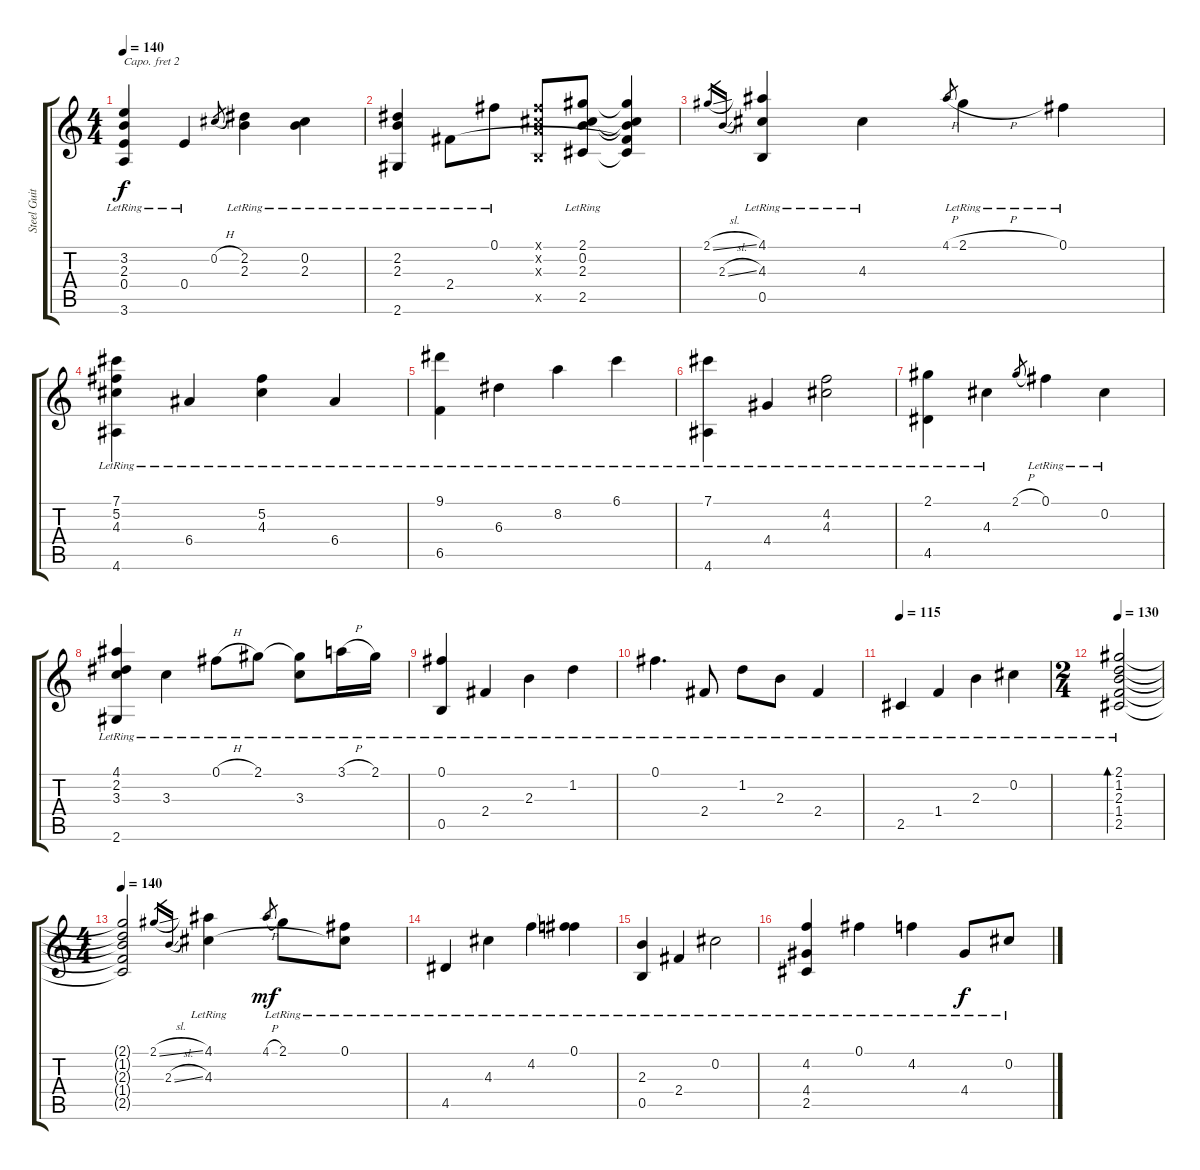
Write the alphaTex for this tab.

\track ("Steel Guitar" "Steel Guit") {instrument acousticguitarsteel}
\staff {score tabs}
\capo 2
\tuning (E4 B3 G3 D3 A2 E2) {hide}
\ts (4 4)
\tempo 140
\clef g2
\ks c
(3.2{lr} 2.3{lr} 0.4{lr} 3.6{lr}).4{dy f} 0.4{lr}.4 0.2{h}.8{gr} (2.2{lr} 2.3{lr}).4 (0.2{lr} 2.3{lr}).4 |
(2.2{lr} 2.3{lr} 2.6{lr}).4 2.4{lr}.8 0.1{lr}.8 (0.1{x} 0.2{x} 0.3{x} 0.5{x}).8 (2.1{lr} 0.2{lr} 2.3{lr} 2.5{lr}).8 (2.1{t} 0.2{t} 2.3{t} 2.4{t} 2.5{t}).4 |
2.1{sl}.16{gr} 2.3{sl}.16{gr} (4.1{lr} 4.3{lr} 0.5{lr}).4 4.3{lr}.4 4.1{h}.8{gr} 2.1{h lr}.4 0.1{lr}.4 |
(7.1{lr} 5.2{lr} 4.3{lr} 4.6{lr}).4 6.4{lr}.4 (5.2{lr} 4.3{lr}).4 6.4{lr}.4 |
(9.1{lr} 6.5{lr}).4 6.3{lr}.4 8.2{lr}.4 6.1{lr}.4 |
(7.1{lr} 4.6{lr}).4 4.4{lr}.4 (4.2{lr} 4.3{lr}).2 |
(2.1{lr} 4.5{lr}).4 4.3{lr}.4 2.1{h}.8{gr} 0.1{lr}.4 0.2{lr}.4 |
(4.1{lr} 2.2{lr} 3.3{lr} 2.6{lr}).4 3.3{lr}.4 0.1{h lr}.8 2.1{lr}.8 (2.1{t} 3.3{lr}).8 3.1{h lr}.16 2.1{lr}.16 |
(0.1{lr} 0.5{lr}).4 2.4{lr}.4 2.3{lr}.4 1.2{lr}.4 |
0.1{lr}.4{d} 2.4{lr}.8 1.2{lr}.8 2.3{lr}.8 2.4{lr}.4 |
\tempo 115
2.5{lr}.4 1.4{lr}.4 2.3{lr}.4 0.2{lr}.4 |
\ts (2 4)
\tempo 130
(2.1{lr} 1.2{lr} 2.3{lr} 1.4{lr} 2.5{lr}).2{bd 240} |
\ts (4 4)
\tempo 140
(2.1{t} 1.2{t} 2.3{t} 1.4{t} 2.5{t}).2 2.1{sl}.16{gr} 2.3{sl}.16{gr} (4.1{lr} 4.3{lr}).4 4.1{h}.8{gr dy mf} 2.1{lr}.8 (0.1{lr} 4.3{t}).8 |
4.5{lr}.4 4.3{lr}.4 4.2{lr}.4 (0.1{lr} 4.2{lr t}).4 |
(2.3{lr} 0.5{lr}).4 2.4{lr}.4 0.2{lr}.2 |
(4.2{lr} 4.4{lr} 2.5{lr}).4 0.1{lr}.4 4.2{lr}.4 4.4{lr}.8{dy f} 0.2{lr}.8
